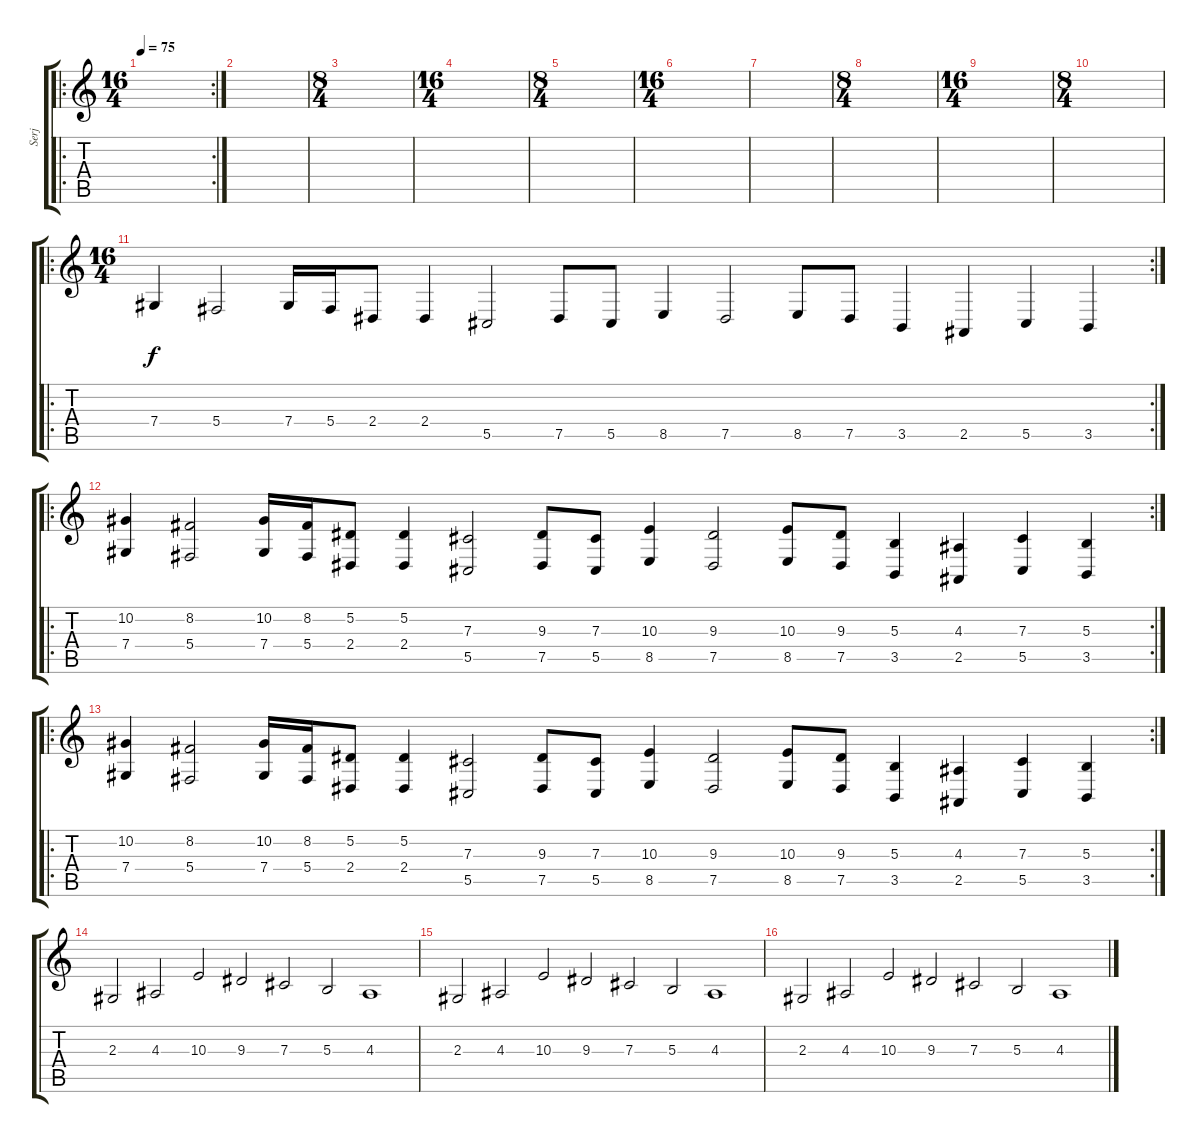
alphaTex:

\track ("Serj" "Serj") {instrument oboe}
\staff {score tabs}
\tuning (Eb4 Bb3 Gb3 Db3 Ab2 Db2) {hide}
\ro
\rc 2
\ts (16 4)
\tempo 75
\clef g2
\ks c
|
|
\ts (8 4)
|
\ts (16 4)
|
\ts (8 4)
|
\ts (16 4)
|
|
\ts (8 4)
|
\ts (16 4)
|
\ts (8 4)
|
\ro
\rc 2
\ts (16 4)
7.4.4 5.4.2 7.4.16 5.4.16 2.4.8 2.4.4 5.5.2 7.5.8 5.5.8 8.5.4 7.5.2 8.5.8 7.5.8 3.5.4 2.5.4 5.5.4 3.5.4 |
\ro
\rc 2
(10.2 7.4).4 (8.2 5.4).2 (10.2 7.4).16 (8.2 5.4).16 (5.2 2.4).8 (5.2 2.4).4 (7.3 5.5).2 (9.3 7.5).8 (7.3 5.5).8 (10.3 8.5).4 (9.3 7.5).2 (10.3 8.5).8 (9.3 7.5).8 (5.3 3.5).4 (4.3 2.5).4 (7.3 5.5).4 (5.3 3.5).4 |
\ro
\rc 2
(10.2 7.4).4 (8.2 5.4).2 (10.2 7.4).16 (8.2 5.4).16 (5.2 2.4).8 (5.2 2.4).4 (7.3 5.5).2 (9.3 7.5).8 (7.3 5.5).8 (10.3 8.5).4 (9.3 7.5).2 (10.3 8.5).8 (9.3 7.5).8 (5.3 3.5).4 (4.3 2.5).4 (7.3 5.5).4 (5.3 3.5).4 |
2.3.2 4.3.2 10.3.2 9.3.2 7.3.2 5.3.2 4.3.1 |
2.3.2 4.3.2 10.3.2 9.3.2 7.3.2 5.3.2 4.3.1 |
2.3.2 4.3.2 10.3.2 9.3.2 7.3.2 5.3.2 4.3.1
